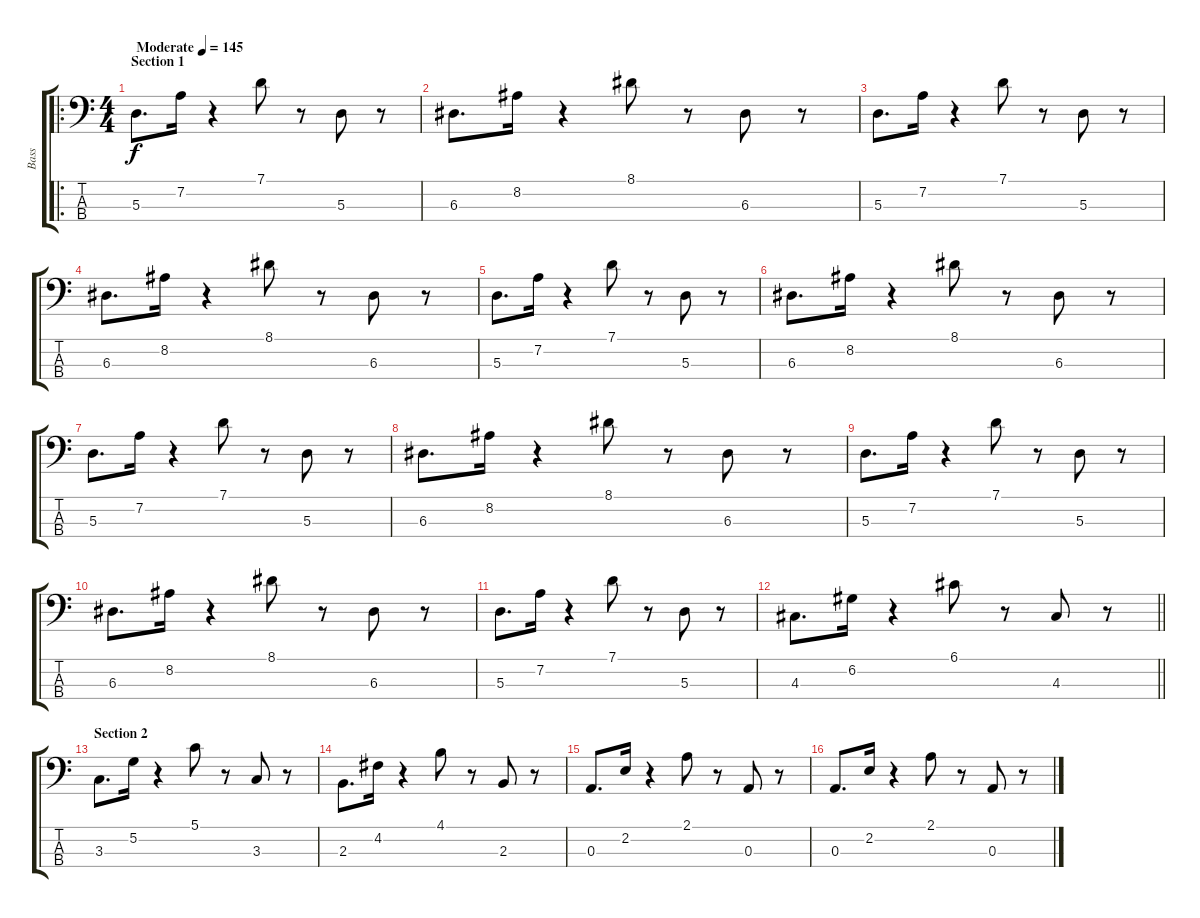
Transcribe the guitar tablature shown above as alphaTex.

\track ("Bass" "Bass") {instrument electricbassfinger}
\staff {score tabs}
\tuning (G2 D2 A1 E1) {hide}
\ro
\ts (4 4)
\section ("" "Section 1")
\tempo (145 "Moderate")
\clef f4
\ks c
5.3.8{d dy f instrument electricbassfinger} 7.2.16 r.4 7.1.8 r.8 5.3.8 r.8 |
6.3.8{d} 8.2.16 r.4 8.1.8 r.8 6.3.8 r.8 |
5.3.8{d} 7.2.16 r.4 7.1.8 r.8 5.3.8 r.8 |
6.3.8{d} 8.2.16 r.4 8.1.8 r.8 6.3.8 r.8 |
5.3.8{d} 7.2.16 r.4 7.1.8 r.8 5.3.8 r.8 |
6.3.8{d} 8.2.16 r.4 8.1.8 r.8 6.3.8 r.8 |
5.3.8{d} 7.2.16 r.4 7.1.8 r.8 5.3.8 r.8 |
6.3.8{d} 8.2.16 r.4 8.1.8 r.8 6.3.8 r.8 |
5.3.8{d} 7.2.16 r.4 7.1.8 r.8 5.3.8 r.8 |
6.3.8{d} 8.2.16 r.4 8.1.8 r.8 6.3.8 r.8 |
5.3.8{d} 7.2.16 r.4 7.1.8 r.8 5.3.8 r.8 |
\barLineRight lightlight
4.3.8{d} 6.2.16 r.4 6.1.8 r.8 4.3.8 r.8 |
\section ("" "Section 2")
3.3.8{d} 5.2.16 r.4 5.1.8 r.8 3.3.8 r.8 |
2.3.8{d} 4.2.16 r.4 4.1.8 r.8 2.3.8 r.8 |
0.3.8{d} 2.2.16 r.4 2.1.8 r.8 0.3.8 r.8 |
0.3.8{d} 2.2.16 r.4 2.1.8 r.8 0.3.8 r.8
